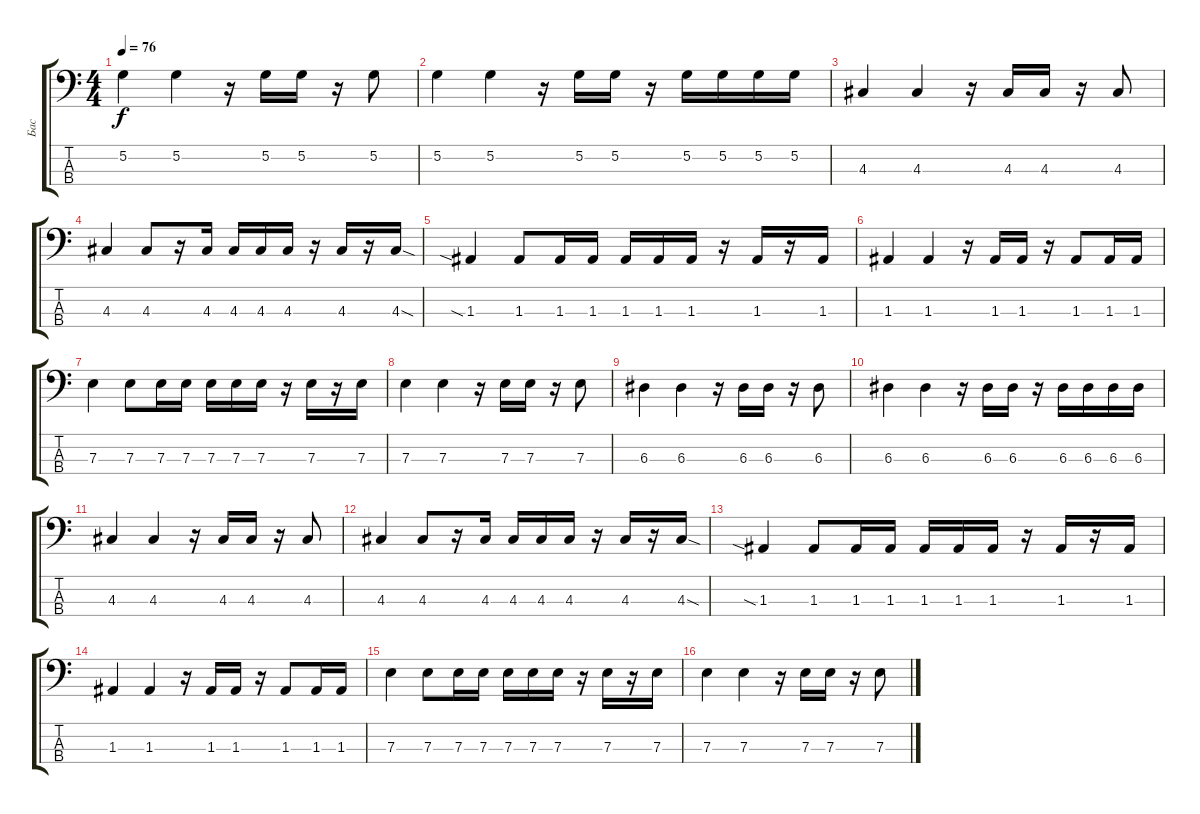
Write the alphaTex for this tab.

\track ("Бас" "Бас") {instrument electricbassfinger}
\staff {score tabs}
\tuning (G2 D2 A1 E1) {hide}
\ts (4 4)
\tempo 76
\clef f4
\ks c
5.2.4{dy f} 5.2.4 r.16 5.2.16 5.2.16 r.16 5.2.8 |
5.2.4 5.2.4 r.16 5.2.16 5.2.16 r.16 5.2.16 5.2.16 5.2.16 5.2.16 |
4.3.4 4.3.4 r.16 4.3.16 4.3.16 r.16 4.3.8 |
4.3.4 4.3.8 r.16 4.3.16 4.3.16 4.3.16 4.3.16 r.16 4.3.16 r.16 4.3{sod}.16 |
1.3{sia}.4 1.3.8 1.3.16 1.3.16 1.3.16 1.3.16 1.3.16 r.16 1.3.16 r.16 1.3.16 |
1.3.4 1.3.4 r.16 1.3.16 1.3.16 r.16 1.3.8 1.3.16 1.3.16 |
7.3.4 7.3.8 7.3.16 7.3.16 7.3.16 7.3.16 7.3.16 r.16 7.3.16 r.16 7.3.16 |
7.3.4 7.3.4 r.16 7.3.16 7.3.16 r.16 7.3.8 |
6.3.4 6.3.4 r.16 6.3.16 6.3.16 r.16 6.3.8 |
6.3.4 6.3.4 r.16 6.3.16 6.3.16 r.16 6.3.16 6.3.16 6.3.16 6.3.16 |
4.3.4 4.3.4 r.16 4.3.16 4.3.16 r.16 4.3.8 |
4.3.4 4.3.8 r.16 4.3.16 4.3.16 4.3.16 4.3.16 r.16 4.3.16 r.16 4.3{sod}.16 |
1.3{sia}.4 1.3.8 1.3.16 1.3.16 1.3.16 1.3.16 1.3.16 r.16 1.3.16 r.16 1.3.16 |
1.3.4 1.3.4 r.16 1.3.16 1.3.16 r.16 1.3.8 1.3.16 1.3.16 |
7.3.4 7.3.8 7.3.16 7.3.16 7.3.16 7.3.16 7.3.16 r.16 7.3.16 r.16 7.3.16 |
7.3.4 7.3.4 r.16 7.3.16 7.3.16 r.16 7.3.8
